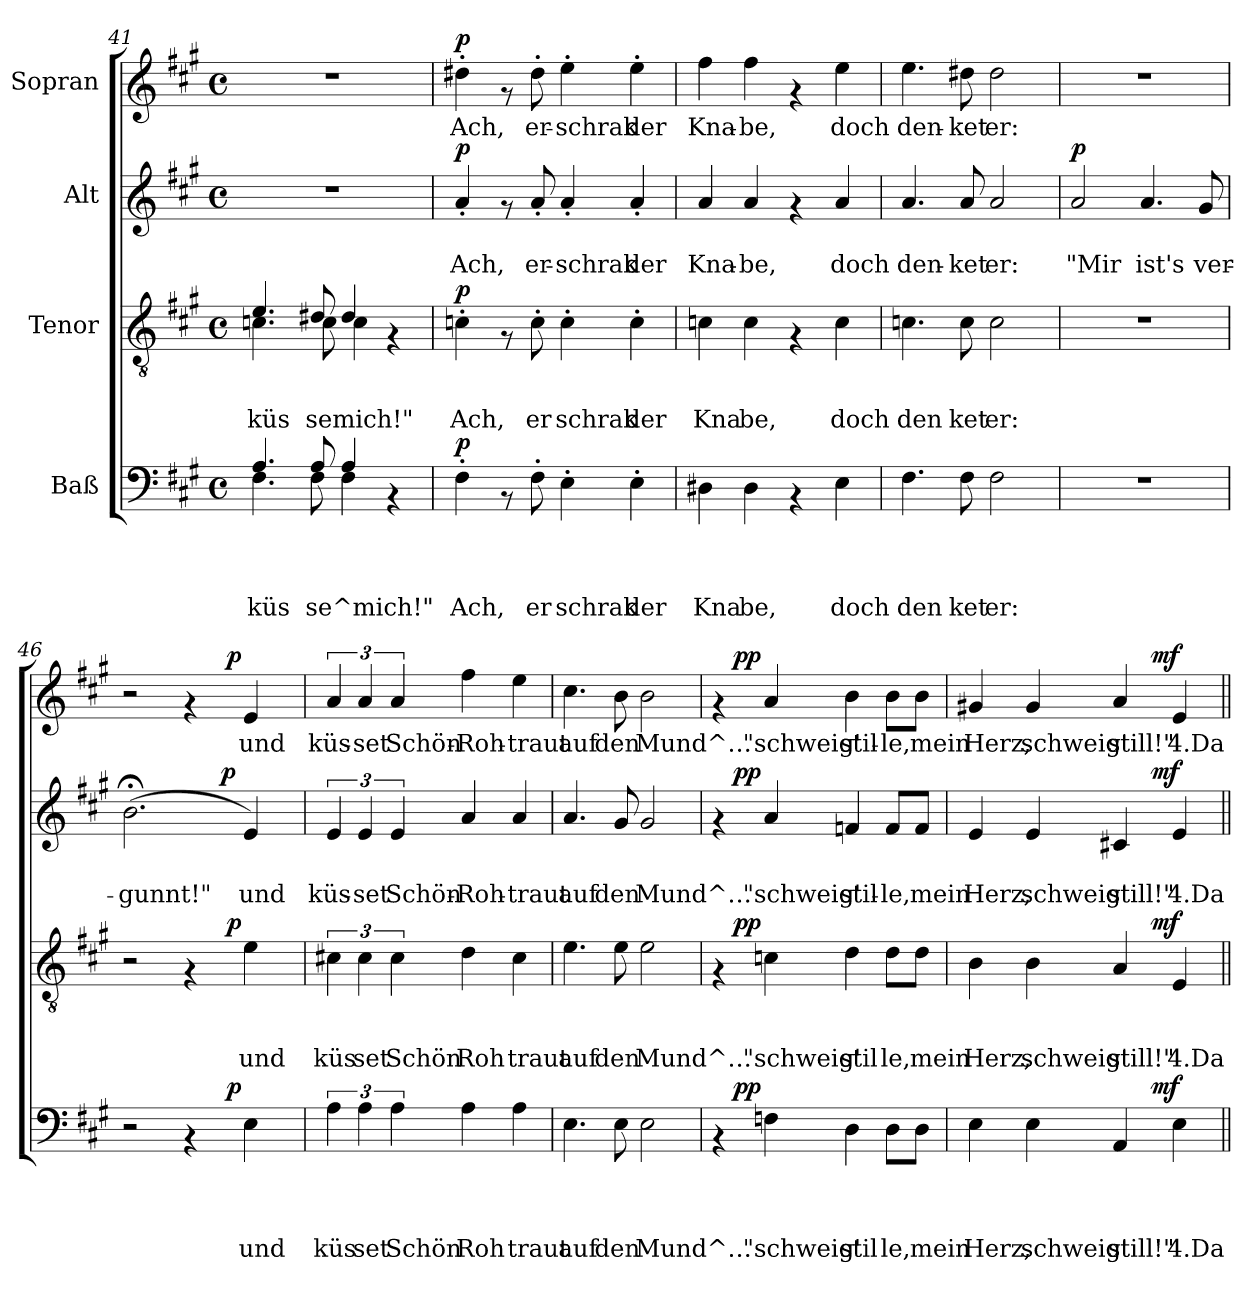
**kern	**text	**text	**text	**text	**dynam	**kern	**text	**text	**text	**dynam	**kern	**text	**text	**dynam	**kern	**text	**dynam
*part4	*part4	*part4	*part4	*part4	*part4	*part3	*part3	*part3	*part3	*part3	*part2	*part2	*part2	*part2	*part1	*part1	*part1
*staff4	*staff4	*staff4	*staff4	*staff4	*staff4	*staff3	*staff3	*staff3	*staff3	*staff3	*staff2	*staff2	*staff2	*staff2	*staff1	*staff1	*staff1
*I"Baß	*	*	*	*	*	*I"Tenor	*	*	*	*	*I"Alt	*	*	*	*I"Sopran	*	*
!!LO:PB:g=z
*clefF4	*	*	*	*	*	*clefGv2	*	*	*	*	*clefG2	*	*	*	*clefG2	*	*
*k[f#c#g#]	*	*	*	*	*	*k[f#c#g#]	*	*	*	*	*k[f#c#g#]	*	*	*	*k[f#c#g#]	*	*
*A:	*	*	*	*	*	*A:	*	*	*	*	*A:	*	*	*	*A:	*	*
*M4/4	*	*	*	*	*	*M4/4	*	*	*	*	*M4/4	*	*	*	*M4/4	*	*
*met(c)	*	*	*	*	*	*met(c)	*	*	*	*	*met(c)	*	*	*	*met(c)	*	*
=41	=41	=41	=41	=41	=41	=41	=41	=41	=41	=41	=41	=41	=41	=41	=41	=41	=41
*^	*	*	*	*	*	*	*	*	*	*	*	*	*	*	*	*	*
!	!	!	!	!	!LO:LY:b:rj	!	!	!	!	!LO:LY:b:rj	!	!	!	!	!	!	!	!
*	*	*	*	*	*	*	*^	*	*	*	*	*	*	*	*	*	*	*
4.A/	4.F#\	.	.	.	küs	.	4.e/	4.cn\	.	.	küs	.	1r	.	.	.	1r	.	.
!	!	!	!	!	!LO:LY:b:rj	!	!	!	!	!	!LO:LY:b:rj	!	!	!	!	!	!	!	!
8A/	8F#\	.	.	.	se^mich!"	.	8d#X/	8c\	.	.	semich!"	.	.	.	.	.	.	.	.
4A/	4F#\	.	.	.	.	.	4d#/	4c\	.	.	.	.	.	.	.	.	.	.	.
4rAA	4ryy	.	.	.	.	.	4rF	4ryy	.	.	.	.	.	.	.	.	.	.	.
=42	=42	=42	=42	=42	=42	=42	=42	=42	=42	=42	=42	=42	=42	=42	=42	=42	=42	=42	=42
!	!	!	!	!	!LO:LY:b:rj	!LO:DY:a	!	!	!	!	!LO:LY:b:rj	!LO:DY:a	!	!	!LO:LY:b:rj	!LO:DY:a	!	!LO:LY:b:rj	!LO:DY:a
*v	*v	*	*	*	*	*	*	*	*	*	*	*	*	*	*	*	*	*	*
*	*	*	*	*	*	*v	*v	*	*	*	*	*	*	*	*	*	*	*
4F#'>\	.	.	.	Ach,	p	4cn'>\	.	.	Ach,	p	4a'</	.	Ach,	p	4dd#X'>\	Ach,	p
8rAA	.	.	.	.	.	8rF	.	.	.	.	8rf	.	.	.	8rf	.	.
!	!	!	!	!LO:LY:b:rj	!	!	!	!	!LO:LY:b:rj	!	!	!	!LO:LY:b:rj	!	!	!LO:LY:b:rj	!
8F#'>\	.	.	.	er	.	8c'>\	.	.	er	.	8a'</	.	er-	.	8dd#'>\	er-	.
!	!	!	!	!LO:LY:b:rj	!	!	!	!	!LO:LY:b:rj	!	!	!	!LO:LY:b:rj	!	!	!LO:LY:b:rj	!
4E'>\	.	.	.	schrak	.	4c'>\	.	.	schrak	.	4a'</	.	-schrak	.	4ee'>\	-schrak	.
!	!	!	!	!LO:LY:b:rj	!	!	!	!	!LO:LY:b:rj	!	!	!	!LO:LY:b:rj	!	!	!LO:LY:b:rj	!
4E'>\	.	.	.	der	.	4c'>\	.	.	der	.	4a'</	.	der	.	4ee'>\	der	.
=43	=43	=43	=43	=43	=43	=43	=43	=43	=43	=43	=43	=43	=43	=43	=43	=43	=43
!	!	!	!	!LO:LY:b:rj	!	!	!	!	!LO:LY:b:rj	!	!	!	!LO:LY:b:rj	!	!	!LO:LY:b:rj	!
4D#X\	.	.	.	Kna	.	4cn\	.	.	Kna	.	4a/	.	Kna-	.	4ff#\	Kna-	.
!	!	!	!	!LO:LY:b:rj	!	!	!	!	!LO:LY:b:rj	!	!	!	!LO:LY:b:rj	!	!	!LO:LY:b:rj	!
4D#\	.	.	.	be,	.	4c\	.	.	be,	.	4a/	.	-be,	.	4ff#\	-be,	.
4rAA	.	.	.	.	.	4rF	.	.	.	.	4rf	.	.	.	4rf	.	.
!	!	!	!	!LO:LY:b:rj	!	!	!	!	!LO:LY:b:rj	!	!	!	!LO:LY:b:rj	!	!	!LO:LY:b:rj	!
4E\	.	.	.	doch	.	4c\	.	.	doch	.	4a/	.	doch	.	4ee\	doch	.
=44	=44	=44	=44	=44	=44	=44	=44	=44	=44	=44	=44	=44	=44	=44	=44	=44	=44
!	!	!	!	!LO:LY:b:rj	!	!	!	!	!LO:LY:b:rj	!	!	!	!LO:LY:b:rj	!	!	!LO:LY:b:rj	!
4.F#\	.	.	.	den	.	4.cn\	.	.	den	.	4.a/	.	den-	.	4.ee\	den-	.
!	!	!	!	!LO:LY:b:rj	!	!	!	!	!LO:LY:b:rj	!	!	!	!LO:LY:b:rj	!	!	!LO:LY:b:rj	!
8F#\	.	.	.	ket	.	8c\	.	.	ket	.	8a/	.	-ket	.	8dd#X\	-ket	.
!	!	!	!	!LO:LY:b:rj	!	!	!	!	!LO:LY:b:rj	!	!	!	!LO:LY:b:rj	!	!	!LO:LY:b:rj	!
2F#\	.	.	.	er:	.	2c\	.	.	er:	.	2a/	.	er:	.	2dd#\	er:	.
=45	=45	=45	=45	=45	=45	=45	=45	=45	=45	=45	=45	=45	=45	=45	=45	=45	=45
!	!	!	!	!	!	!	!	!	!	!	!	!	!LO:LY:b:rj	!LO:DY:a	!	!	!
1r	.	.	.	.	.	1r	.	.	.	.	2a/	.	"Mir	p	1r	.	.
!	!	!	!	!	!	!	!	!	!	!	!	!	!LO:LY:b:rj	!	!	!	!
.	.	.	.	.	.	.	.	.	.	.	4.a/	.	ist's	.	.	.	.
!	!	!	!	!	!	!	!	!	!	!	!	!	!LO:LY:b:rj	!	!	!	!
.	.	.	.	.	.	.	.	.	.	.	8g#/	.	ver-	.	.	.	.
!!LO:LB:g=z
=46	=46	=46	=46	=46	=46	=46	=46	=46	=46	=46	=46	=46	=46	=46	=46	=46	=46
!	!	!	!	!	!	!	!	!	!	!	!	!	!LO:LY:b:rj	!	!	!	!
*^	*	*	*	*	*	*^	*	*	*	*	*^	*	*	*	*^	*	*
2r	2ryy	.	.	.	.	.	2r	2ryy	.	.	.	.	(>2.b;<\	3%2ryy	.	-gunnt!"	.	2r	2ryy	.	.
4rAA	8.ryy	.	.	.	.	.	4rF	8.ryy	.	.	.	.	.	.	.	.	.	4rf	8.ryy	.	.
.	.	.	.	.	.	.	.	.	.	.	.	.	.	96ryy	.	.	.	.	.	.	.
!	!	!	!	!	!	!	!	!	!	!	!	!	!	!	!	!	!LO:DY:a	!	!	!	!
.	.	.	.	.	.	.	.	.	.	.	.	.	.	6ryy	.	.	p	.	.	.	.
!	!	!	!	!	!	!LO:DY:a	!	!	!	!	!	!LO:DY:a	!	!	!	!	!	!	!	!	!LO:DY:a
.	4ryy	.	.	.	.	p	.	4ryy	.	.	.	p	.	.	.	.	.	.	4ryy	.	p
!	!	!	!	!	!LO:LY:b:rj	!	!	!	!	!	!LO:LY:b:rj	!	!	!	!	!LO:LY:b:rj	!	!	!	!LO:LY:b:rj	!
4E\	.	.	.	.	und	.	4e\	.	.	.	und	.	4e/)	.	.	und	.	4e/	.	und	.
.	.	.	.	.	.	.	.	.	.	.	.	.	.	12...ryy	.	.	.	.	.	.	.
.	16ryy	.	.	.	.	.	.	16ryy	.	.	.	.	.	.	.	.	.	.	16ryy	.	.
=47	=47	=47	=47	=47	=47	=47	=47	=47	=47	=47	=47	=47	=47	=47	=47	=47	=47	=47	=47	=47	=47
!	!	!	!	!	!LO:LY:b:rj	!	!	!	!	!	!LO:LY:b:rj	!	!	!	!	!LO:LY:b:rj	!	!	!	!LO:LY:b:rj	!
*v	*v	*	*	*	*	*	*	*	*	*	*	*	*v	*v	*	*	*	*v	*v	*	*
*	*	*	*	*	*	*v	*v	*	*	*	*	*	*	*	*	*	*	*
6A\	.	.	.	küs	.	6c#X\	.	.	küs	.	6e/	.	küs-	.	6a/	küs-	.
!	!	!	!	!LO:LY:b:rj	!	!	!	!	!LO:LY:b:rj	!	!	!	!LO:LY:b:rj	!	!	!LO:LY:b:rj	!
6A\	.	.	.	set	.	6c#\	.	.	set	.	6e/	.	-set	.	6a/	-set	.
!	!	!	!	!LO:LY:b:rj	!	!	!	!	!LO:LY:b:rj	!	!	!	!LO:LY:b:rj	!	!	!LO:LY:b:rj	!
6A\	.	.	.	Schön	.	6c#\	.	.	Schön	.	6e/	.	Schön-	.	6a/	Schön-	.
!	!	!	!	!LO:LY:b:rj	!	!	!	!	!LO:LY:b:rj	!	!	!	!LO:LY:b:rj	!	!	!LO:LY:b:rj	!
4A\	.	.	.	Roh	.	4d\	.	.	Roh	.	4a/	.	-Roh-	.	4ff#\	-Roh-	.
!	!	!	!	!LO:LY:b:rj	!	!	!	!	!LO:LY:b:rj	!	!	!	!LO:LY:b:rj	!	!	!LO:LY:b:rj	!
4A\	.	.	.	traut	.	4c#\	.	.	traut	.	4a/	.	-traut	.	4ee\	-traut	.
=48	=48	=48	=48	=48	=48	=48	=48	=48	=48	=48	=48	=48	=48	=48	=48	=48	=48
!	!	!	!	!LO:LY:b:rj	!	!	!	!	!LO:LY:b:rj	!	!	!	!LO:LY:b:rj	!	!	!LO:LY:b:rj	!
4.E\	.	.	.	auf	.	4.e\	.	.	auf	.	4.a/	.	auf	.	4.cc#\	auf	.
!	!	!	!	!LO:LY:b:rj	!	!	!	!	!LO:LY:b:rj	!	!	!	!LO:LY:b:rj	!	!	!LO:LY:b:rj	!
8E\	.	.	.	den	.	8e\	.	.	den	.	8g#/	.	den	.	8b\	den	.
!	!	!	!	!LO:LY:b:rj	!	!	!	!	!LO:LY:b:rj	!	!	!	!LO:LY:b:rj	!	!	!LO:LY:b:rj	!
2E\	.	.	.	Mund^…	.	2e\	.	.	Mund^…	.	2g#/	.	Mund^…	.	2b\	Mund^…	.
=49	=49	=49	=49	=49	=49	=49	=49	=49	=49	=49	=49	=49	=49	=49	=49	=49	=49
*^	*	*	*	*	*	*^	*	*	*	*	*^	*	*	*	*^	*	*
4rAA	12ryy	.	.	.	.	.	4rF	12ryy	.	.	.	.	4rf	12ryy	.	.	.	4rf	12ryy	.	.
!	!	!	!	!	!	!LO:DY:a	!	!	!	!	!	!LO:DY:a	!	!	!	!	!LO:DY:a	!	!	!	!LO:DY:a
.	3%2ryy	.	.	.	.	pp	.	3%2ryy	.	.	.	pp	.	3%2ryy	.	.	pp	.	3%2ryy	.	pp
!	!	!	!	!	!LO:LY:b:rj	!	!	!	!	!	!LO:LY:b:rj	!	!	!	!	!LO:LY:b:rj	!	!	!	!LO:LY:b:rj	!
4Fn\	.	.	.	.	"schweig'	.	4cn\	.	.	.	"schweig'	.	4a/	.	.	"schweig'	.	4a/	.	"schweig'	.
!	!	!	!	!	!LO:LY:b:rj	!	!	!	!	!	!LO:LY:b:rj	!	!	!	!	!LO:LY:b:rj	!	!	!	!LO:LY:b:rj	!
4D\	.	.	.	.	stil	.	4d\	.	.	.	stil	.	4fn/	.	.	stil-	.	4b\	.	stil-	.
!	!	!	!	!	!LO:LY:b:rj	!	!	!	!	!	!LO:LY:b:rj	!	!	!	!	!LO:LY:b:rj	!	!	!	!LO:LY:b:rj	!
8D\L	6.ryy	.	.	.	le,	.	8d\L	6.ryy	.	.	le,	.	8f/L	6.ryy	.	-le,	.	8b\L	6.ryy	-le,	.
!	!	!	!	!	!LO:LY:b:rj	!	!	!	!	!	!LO:LY:b:rj	!	!	!	!	!LO:LY:b:rj	!	!	!	!LO:LY:b:rj	!
8D\J	.	.	.	.	mein	.	8d\J	.	.	.	mein	.	8f/J	.	.	mein	.	8b\J	.	mein	.
!!LO:PB:g=z	!!
=50	=50	=50	=50	=50	=50	=50	=50	=50	=50	=50	=50	=50	=50	=50	=50	=50	=50	=50	=50	=50	=50
!	!	!	!	!	!LO:LY:b:rj	!	!	!	!	!	!LO:LY:b:rj	!	!	!	!	!LO:LY:b:rj	!	!	!	!LO:LY:b:rj	!
4E\	2ryy	.	.	.	Herz,	.	4B\	2ryy	.	.	Herz,	.	4e/	2ryy	.	Herz,	.	4g#X/	2ryy	Herz,	.
!	!	!	!	!	!LO:LY:b:rj	!	!	!	!	!	!LO:LY:b:rj	!	!	!	!	!LO:LY:b:rj	!	!	!	!LO:LY:b:rj	!
4E\	.	.	.	.	schweig'	.	4B\	.	.	.	schweig'	.	4e/	.	.	schweig'	.	4g#/	.	schweig'	.
!	!	!	!	!	!LO:LY:b:rj	!	!	!	!	!	!LO:LY:b:rj	!	!	!	!	!LO:LY:b:rj	!	!	!	!LO:LY:b:rj	!
4AA/	8.ryy	.	.	.	still!"	.	4A/	8.ryy	.	.	still!"	.	4c#X/	8.ryy	.	still!"	.	4a/	8.ryy	still!"	.
!	!	!	!	!	!	!LO:DY:a	!	!	!	!	!	!LO:DY:a	!	!	!	!	!LO:DY:a	!	!	!	!LO:DY:a
.	4ryy	.	.	.	.	mf	.	4ryy	.	.	.	mf	.	4ryy	.	.	mf	.	4ryy	.	mf
!	!	!	!	!	!LO:LY:b:rj	!	!	!	!	!	!LO:LY:b:rj	!	!	!	!	!LO:LY:b:rj	!	!	!	!LO:LY:b:rj	!
4E\	.	.	.	.	4.Da	.	4E/	.	.	.	4.Da-	.	4e/	.	.	4.Da-	.	4e/	.	4.Da-	.
.	16ryy	.	.	.	.	.	.	16ryy	.	.	.	.	.	16ryy	.	.	.	.	16ryy	.	.
*v	*v	*	*	*	*	*	*	*	*	*	*	*	*v	*v	*	*	*	*v	*v	*	*
*	*	*	*	*	*	*v	*v	*	*	*	*	*	*	*	*	*	*	*
=||	=||	=||	=||	=||	=||	=||	=||	=||	=||	=||	=||	=||	=||	=||	=||	=||	=||
*-	*-	*-	*-	*-	*-	*-	*-	*-	*-	*-	*-	*-	*-	*-	*-	*-	*-
